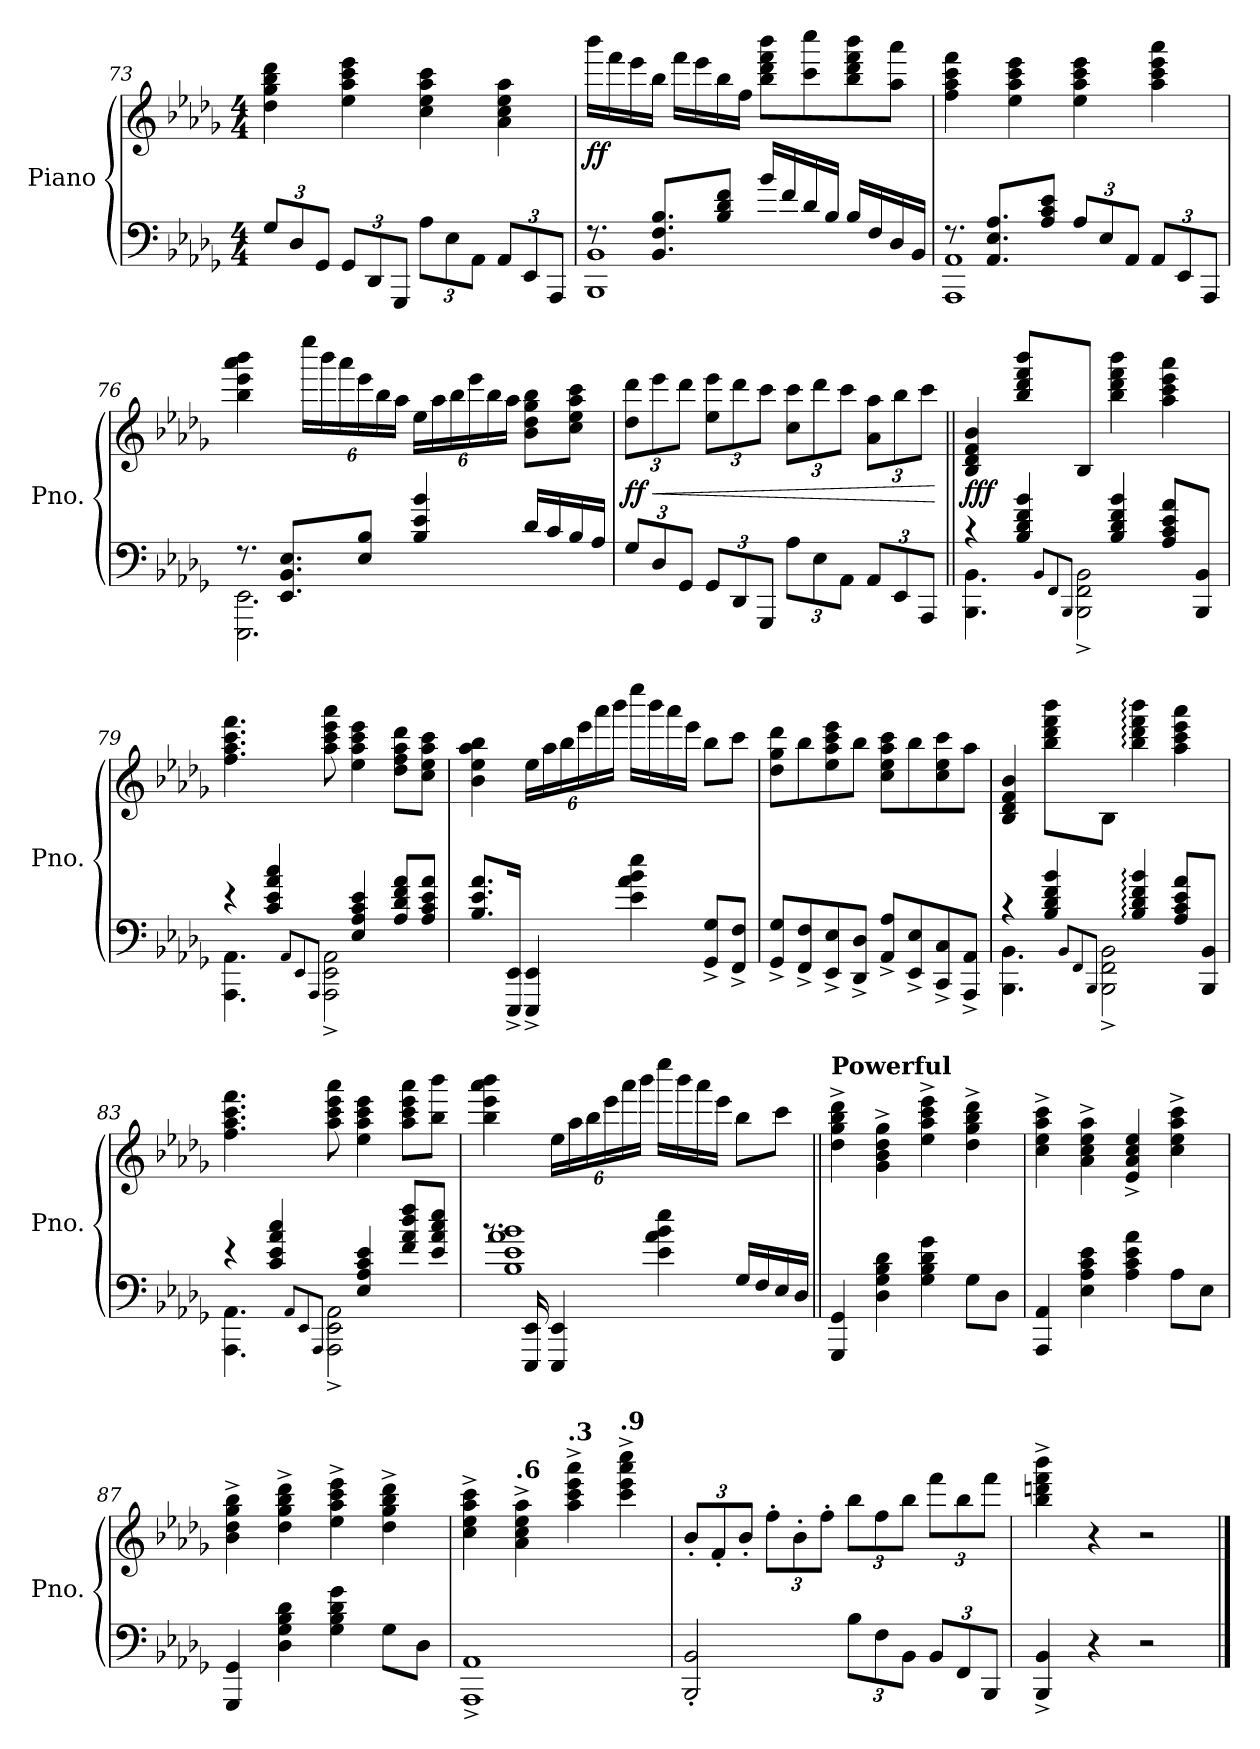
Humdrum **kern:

**kern	**kern	**dynam
*part1	*part1	*part1
*staff2	*staff1	*staff1/2
*I"Piano	*	*
*I'Pno.	*	*
*clefF4	*clefG2	*
*k[b-e-a-d-g-]	*k[b-e-a-d-g-]	*
*M4/4	*M4/4	*
*Xbrackettup	*	*
=73	=73	=73
12G-/L	4dd-\ 4gg-\ 4bb-\ 4ddd-\	.
12D-/	.	.
12GG-/J	.	.
12GG-/L	4ee-\ 4aa-\ 4ccc\ 4eee-\	.
12DD-/	.	.
12GGG-/J	.	.
12A-\L	4cc\ 4ee-\ 4aa-\ 4ccc\	.
12E-\	.	.
12AA-\J	.	.
12AA-/L	4a-\ 4cc\ 4ee-\ 4aa-\	.
12EE-/	.	.
12AAA-/J	.	.
!!LO:LB:g=z
=74	=74	=74
*^	*	*
!	!	!	!LO:DY:b
8.r	1BBB- 1BB-	16bbb-\LL	ff
.	.	16fff\	.
.	.	16eee-\	.
8.BB-/ 8.F/ 8.B-/L	.	16bb-\JJ	.
.	.	16fff\LL	.
.	.	16eee-\	.
8B-/ 8d-/ 8f/J	.	16bb-\	.
.	.	16ff\JJ	.
16b-/LL	.	8bb-\ 8ddd-\ 8fff\ 8bbb-\L	.
16f/	.	.	.
16d-/	.	8ccc\ 8cccc\	.
16B-/JJ	.	.	.
16B-/LL	.	8bb-\ 8ddd-\ 8fff\ 8bbb-\	.
16F/	.	.	.
16D-/	.	8aa-\ 8aaa-\J	.
16BB-/JJ	.	.	.
=75	=75	=75	=75
8.r	1AAA- 1AA-	4ff\ 4aa-\ 4ccc\ 4fff\	.
8.AA-/ 8.E-/ 8.A-/L	.	.	.
.	.	4ee-\ 4aa-\ 4ccc\ 4eee-\	.
8A-/ 8c/ 8e-/J	.	.	.
12A-/L	.	4ee-\ 4aa-\ 4ccc\ 4eee-\	.
12E-/	.	.	.
12AA-/J	.	.	.
12AA-/L	.	4aa-\ 4ccc\ 4eee-\ 4aaa-\	.
12EE-/	.	.	.
12AAA-/J	.	.	.
!!LO:LB:g=z
=76	=76	=76	=76
8.r	2.EEE-\ 2.EE-\	4bb-\ 4eee-\ 4aaa-\ 4bbb-\	.
8.EE-/ 8.BB-/ 8.E-/L	.	.	.
*	*	*Xbrackettup	*
.	.	24eeee-\LL	.
.	.	24bbb-\	.
.	.	24aaa-\	.
8E-/ 8B-/J	.	24eee-\	.
.	.	24bb-\	.
.	.	24aa-\JJ	.
4B-/ 4e-/ 4b-/	.	24ee-\LL	.
.	.	24aa-\	.
.	.	24bb-\	.
.	.	24eee-\	.
.	.	24bb-\	.
.	.	24aa-\JJ	.
16d-/LL	4ryy	8b-\ 8dd-\ 8gg-\ 8bb-\L	.
16c/	.	.	.
16B-/	.	8cc\ 8ee-\ 8aa-\ 8ccc\J	.
16A-/JJ	.	.	.
*v	*v	*	*
=77	=77	=77
!	!	!LO:HP:b
!	!	!LO:DY:n=1:b
12G-/L	12dd-\ 12ddd-\L	< ff
12D-/	12eee-\	.
12GG-/J	12ddd-\J	.
12GG-/L	12ee-\ 12eee-\L	.
12DD-/	12ddd-\	.
12GGG-/J	12ccc\J	.
12A-\L	12cc\ 12ccc\L	.
12E-\	12ddd-\	.
12AA-\J	12ccc\J	.
12AA-/L	12a-\ 12aa-\L	.
12EE-/	12bb-\	.
12AAA-/J	12ccc\J	.
.	.	[
!!LO:PB:g=z
=78||	=78||	=78||
*^	*	*
!	!	!	!LO:DY:b
4r	4.BBB-\ 4.BB-\	4B-/ 4d-/ 4f/ 4b-/	fff
4B-/ 4d-/ 4f/ 4b-/	.	8bb-/ 8ddd-/ 8fff/ 8bbb-/L	.
.	8qBB-/L	.	.
.	8qFF/	.	.
.	8qBBB-/J	.	.
.	2BBB-\^ 2FF\^ 2BB-\^	8B-/J	.
4B-/ 4d-/ 4f/ 4b-/	.	4bb-\ 4ddd-\ 4fff\ 4bbb-\	.
8A-/ 8c/ 8e-/ 8a-/L	.	4aa-\ 4ccc\ 4eee-\ 4aaa-\	.
8BBB-/ 8BB-/J	8ryy	.	.
=79	=79	=79	=79
4r	4.AAA-\ 4.AA-\	4.ff\ 4.aa-\ 4.ccc\ 4.fff\	.
4c/ 4e-/ 4a-/ 4cc/	.	.	.
.	8qAA-/L	.	.
.	8qEE-/	.	.
.	8qAAA-/J	.	.
.	2AAA-\^ 2EE-\^ 2AA-\^	8aa-\ 8ccc\ 8eee-\ 8aaa-\	.
4E-/ 4A-/ 4c/ 4e-/	.	4ee-\ 4aa-\ 4ccc\ 4eee-\	.
8A-/ 8d-/ 8f/ 8a-/L	.	8dd-\ 8ff\ 8aa-\ 8ddd-\L	.
8A-/ 8c/ 8e-/ 8a-/J	8ryy	8cc\ 8ee-\ 8aa-\ 8ccc\J	.
*v	*v	*	*
=80	=80	=80
8.B-/ 8.e-/ 8.a-/L	4b-\ 4ee-\ 4aa-\ 4bb-\	.
16EEE-/^ 16EE-/^Jk	.	.
4EEE-/^ 4EE-/^	24ee-\LL	.
.	24aa-\	.
.	24bb-\	.
.	24eee-\	.
.	24aaa-\	.
.	24bbb-\JJ	.
4e-\ 4a-\ 4b-\ 4ee-\	16eeee-\LL	.
.	16bbb-\	.
.	16aaa-\	.
.	16eee-\JJ	.
8GG-/^ 8G-/^L	8bb-\L	.
8FF/^ 8F/^J	8ccc\J	.
!!LO:LB:g=z
=81	=81	=81
8GG-/^ 8G-/^L	8dd-\ 8gg-\ 8ddd-\L	.
8FF/^ 8F/^	8bb-\	.
8EE-/^ 8E-/^	8ee-\ 8aa-\ 8ccc\ 8eee-\	.
8DD-/^ 8D-/^J	8bb-\J	.
8AA-/^ 8A-/^L	8cc\ 8ee-\ 8aa-\ 8ccc\L	.
8EE-/^ 8E-/^	8bb-\	.
8CC/^ 8C/^	8cc\ 8ee-\ 8ccc\	.
8AAA-/^ 8AA-/^J	8aa-\J	.
=82	=82	=82
*^	*	*
4r	4.BBB-\ 4.BB-\	4B-/ 4d-/ 4f/ 4b-/	.
4B-/ 4d-/ 4f/ 4b-/	.	8bb-\ 8ddd-\ 8fff\ 8bbb-\L	.
.	8qBB-/L	.	.
.	8qFF/	.	.
.	8qBBB-/J	.	.
.	2BBB-\^ 2FF\^ 2BB-\^	8B-\J	.
4B-/: 4d-/: 4f/: 4b-/:	.	4bb-\: 4ddd-\: 4fff\: 4bbb-\:	.
8A-/ 8c/ 8e-/ 8a-/L	.	4aa-\ 4ccc\ 4eee-\ 4aaa-\	.
8BBB-/ 8BB-/J	8ryy	.	.
=83	=83	=83	=83
4r	4.AAA-\ 4.AA-\	4.ff\ 4.aa-\ 4.ccc\ 4.fff\	.
4c/ 4e-/ 4a-/ 4cc/	.	.	.
.	8qAA-/L	.	.
.	8qEE-/	.	.
.	8qAAA-/J	.	.
.	2AAA-\^ 2EE-\^ 2AA-\^	8aa-\ 8ccc\ 8eee-\ 8aaa-\	.
4E-/ 4A-/ 4c/ 4e-/	.	4ee-\ 4aa-\ 4ccc\ 4eee-\	.
8f/ 8a-/ 8dd-/ 8ff/L	.	8aa-\ 8ccc\ 8eee-\ 8aaa-\L	.
8e-/ 8a-/ 8cc/ 8ee-/J	8ryy	8bb-\ 8bbb-\J	.
!!LO:LB:g=z
=84	=84	=84	=84
8.rb	1B- 1e- 1a- 1b-	4bb-\ 4eee-\ 4aaa-\ 4bbb-\	.
16EEE-/ 16EE-/	.	.	.
4EEE-/ 4EE-/	.	24ee-\LL	.
.	.	24aa-\	.
.	.	24bb-\	.
.	.	24eee-\	.
.	.	24aaa-\	.
.	.	24bbb-\JJ	.
4e-\ 4a-\ 4b-\ 4ee-\	.	16eeee-\LL	.
.	.	16bbb-\	.
.	.	16aaa-\	.
.	.	16eee-\JJ	.
16G-/LL	.	8bb-\L	.
16F/	.	.	.
16E-/	.	8ccc\J	.
16D-/JJ	.	.	.
*v	*v	*	*
=85||	=85||	=85||
!	!LO:TX:a:B:t=Powerful	!
4GGG-/ 4GG-/	4dd-\^ 4gg-\^ 4bb-\^ 4ddd-\^	.
4D-\ 4G-\ 4B-\ 4d-\	4g-\^ 4b-\^ 4dd-\^ 4gg-\^	.
4G-\ 4B-\ 4d-\ 4g-\	4ee-\^ 4aa-\^ 4ccc\^ 4eee-\^	.
8G-\L	4dd-\^ 4gg-\^ 4bb-\^ 4ddd-\^	.
8D-\J	.	.
=86	=86	=86
4AAA-/ 4AA-/	4cc\^ 4ee-\^ 4aa-\^ 4ccc\^	.
4E-\ 4A-\ 4c\ 4e-\	4a-\^ 4cc\^ 4ee-\^ 4aa-\^	.
4A-\ 4c\ 4e-\ 4a-\	4e-/^ 4a-/^ 4cc/^ 4ee-/^	.
8A-\L	4cc\^ 4ee-\^ 4aa-\^ 4ccc\^	.
8E-\J	.	.
=87	=87	=87
4GGG-/ 4GG-/	4b-\^ 4dd-\^ 4gg-\^ 4bb-\^	.
4D-\ 4G-\ 4B-\ 4d-\	4dd-\^ 4gg-\^ 4bb-\^ 4ddd-\^	.
4G-\ 4B-\ 4d-\ 4g-\	4ee-\^ 4aa-\^ 4ccc\^ 4eee-\^	.
8G-\L	4dd-\^ 4gg-\^ 4bb-\^ 4ddd-\^	.
8D-\J	.	.
!!LO:LB:g=z
=88	=88	=88
*	*MM128	*
1AAA-^ 1AA-^	4cc\^ 4ee-\^ 4aa-\^ 4ccc\^	.
*	*MM120	*
!	!LO:TX:a:B:t=.6	!
.	4a-\^ 4cc\^ 4ee-\^ 4aa-\^	.
*	*MM113	*
!	!LO:TX:a:B:t=.3	!
.	4aa-\^ 4ccc\^ 4eee-\^ 4aaa-\^	.
*	*MM105	*
!	!LO:TX:a:B:t=.9	!
.	4ccc\^ 4eee-\^ 4aaa-\^ 4cccc\^	.
=89	=89	=89
*	*MM128	*
2BBB-/' 2BB-/'	12b-'/L	.
.	12f'/	.
.	12b-'/J	.
.	12ff'\L	.
.	12b-'\	.
.	12ff'\J	.
12B-\L	12bb-\L	.
12F\	12ff\	.
12BB-\J	12bb-\J	.
12BB-/L	12fff\L	.
12FF/	12bb-\	.
12BBB-/J	12fff\J	.
=90	=90	=90
4BBB-/^ 4BB-/^	4bb-\^ 4dddn\^ 4fff\^ 4bbb-\^	.
4r	4r	.
2r	2r	.
==	==	==
*-	*-	*-
